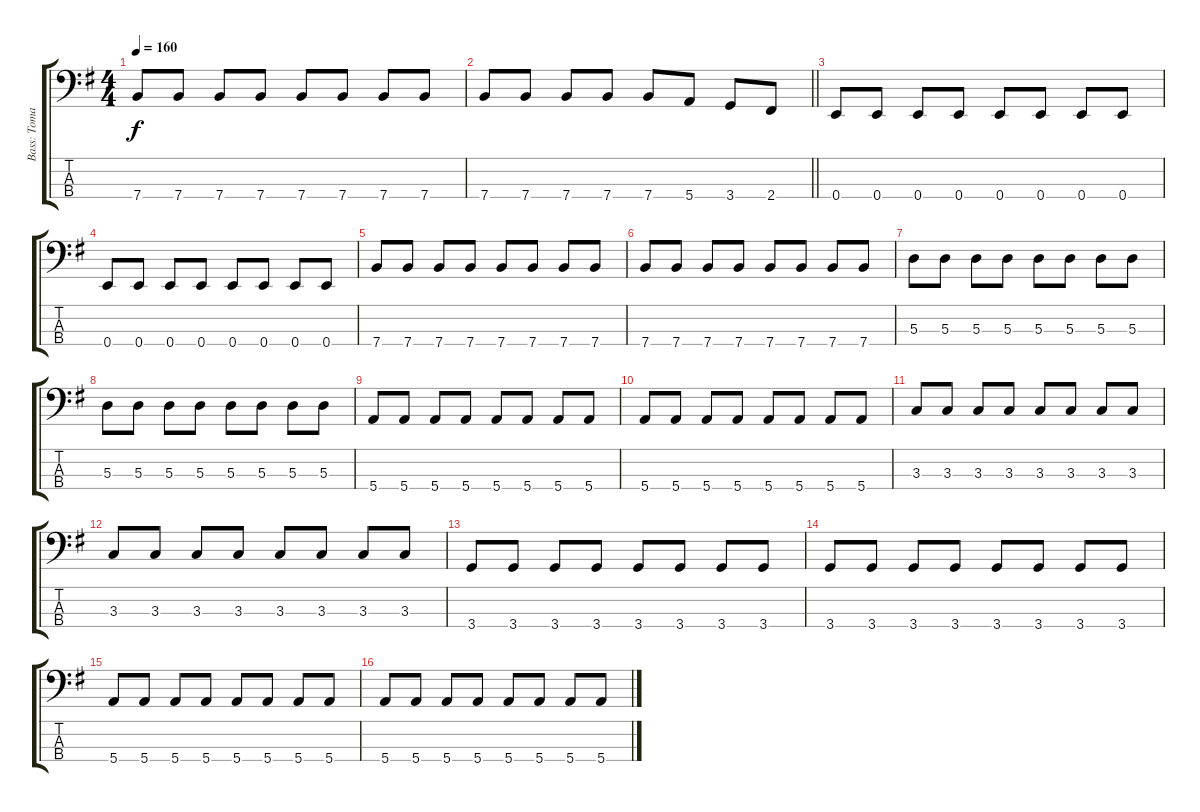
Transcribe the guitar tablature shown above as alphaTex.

\track ("Bass: Tomas Stolt" "Bass: Toma") {instrument electricbassfinger}
\staff {score tabs}
\tuning (G2 D2 A1 E1) {hide}
\ts (4 4)
\tempo 160
\clef f4
\ks eminor
7.4.8{dy f} 7.4.8 7.4.8 7.4.8 7.4.8 7.4.8 7.4.8 7.4.8 |
\barLineRight lightlight
7.4.8 7.4.8 7.4.8 7.4.8 7.4.8 5.4.8 3.4.8 2.4.8 |
0.4.8 0.4.8 0.4.8 0.4.8 0.4.8 0.4.8 0.4.8 0.4.8 |
0.4.8 0.4.8 0.4.8 0.4.8 0.4.8 0.4.8 0.4.8 0.4.8 |
7.4.8 7.4.8 7.4.8 7.4.8 7.4.8 7.4.8 7.4.8 7.4.8 |
7.4.8 7.4.8 7.4.8 7.4.8 7.4.8 7.4.8 7.4.8 7.4.8 |
5.3.8 5.3.8 5.3.8 5.3.8 5.3.8 5.3.8 5.3.8 5.3.8 |
5.3.8 5.3.8 5.3.8 5.3.8 5.3.8 5.3.8 5.3.8 5.3.8 |
5.4.8 5.4.8 5.4.8 5.4.8 5.4.8 5.4.8 5.4.8 5.4.8 |
5.4.8 5.4.8 5.4.8 5.4.8 5.4.8 5.4.8 5.4.8 5.4.8 |
3.3.8 3.3.8 3.3.8 3.3.8 3.3.8 3.3.8 3.3.8 3.3.8 |
3.3.8 3.3.8 3.3.8 3.3.8 3.3.8 3.3.8 3.3.8 3.3.8 |
3.4.8 3.4.8 3.4.8 3.4.8 3.4.8 3.4.8 3.4.8 3.4.8 |
3.4.8 3.4.8 3.4.8 3.4.8 3.4.8 3.4.8 3.4.8 3.4.8 |
5.4.8 5.4.8 5.4.8 5.4.8 5.4.8 5.4.8 5.4.8 5.4.8 |
5.4.8 5.4.8 5.4.8 5.4.8 5.4.8 5.4.8 5.4.8 5.4.8
